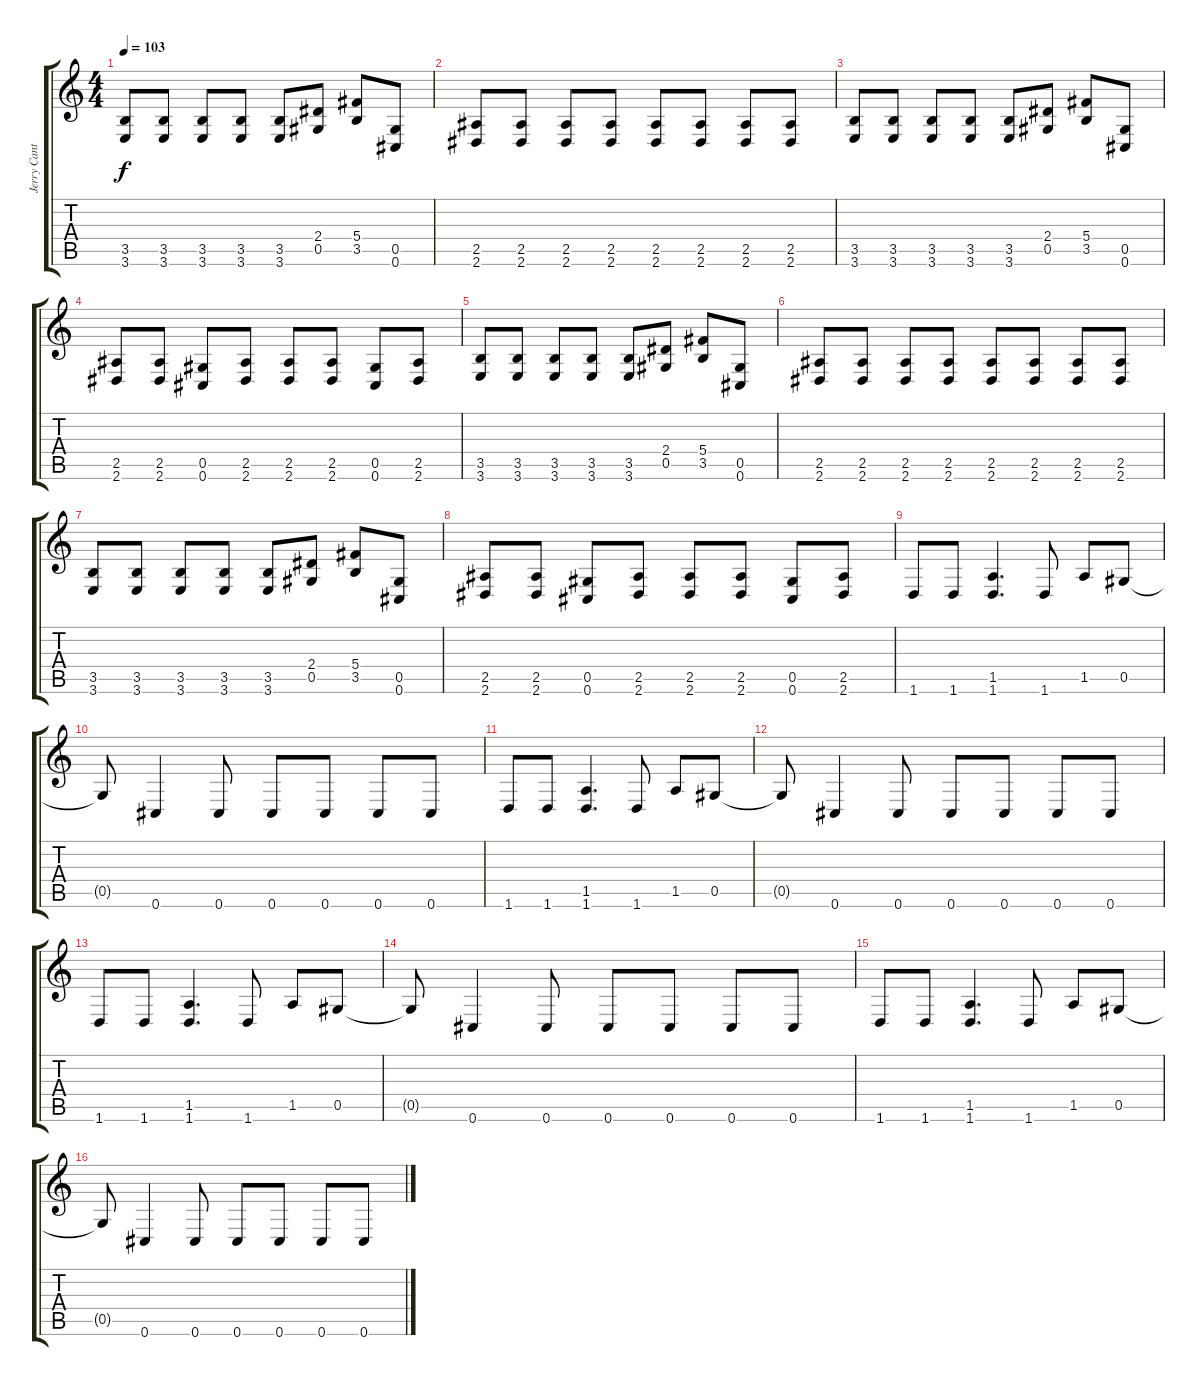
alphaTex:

\track ("Jerry Cantrell" "Jerry Cant") {instrument overdrivenguitar}
\staff {score tabs}
\tuning (Eb4 Bb3 Gb3 Db3 Ab2 Db2) {hide}
\ts (4 4)
\tempo 103
\clef g2
\ks c
(3.5 3.6).8{dy f} (3.5 3.6).8 (3.5 3.6).8 (3.5 3.6).8 (3.5 3.6).8 (2.4 0.5).8 (5.4 3.5).8 (0.5 0.6).8 |
(2.5 2.6).8 (2.5 2.6).8 (2.5 2.6).8 (2.5 2.6).8 (2.5 2.6).8 (2.5 2.6).8 (2.5 2.6).8 (2.5 2.6).8 |
(3.5 3.6).8 (3.5 3.6).8 (3.5 3.6).8 (3.5 3.6).8 (3.5 3.6).8 (2.4 0.5).8 (5.4 3.5).8 (0.5 0.6).8 |
(2.5 2.6).8 (2.5 2.6).8 (0.5 0.6).8 (2.5 2.6).8 (2.5 2.6).8 (2.5 2.6).8 (0.5 0.6).8 (2.5 2.6).8 |
(3.5 3.6).8 (3.5 3.6).8 (3.5 3.6).8 (3.5 3.6).8 (3.5 3.6).8 (2.4 0.5).8 (5.4 3.5).8 (0.5 0.6).8 |
(2.5 2.6).8 (2.5 2.6).8 (2.5 2.6).8 (2.5 2.6).8 (2.5 2.6).8 (2.5 2.6).8 (2.5 2.6).8 (2.5 2.6).8 |
(3.5 3.6).8 (3.5 3.6).8 (3.5 3.6).8 (3.5 3.6).8 (3.5 3.6).8 (2.4 0.5).8 (5.4 3.5).8 (0.5 0.6).8 |
(2.5 2.6).8 (2.5 2.6).8 (0.5 0.6).8 (2.5 2.6).8 (2.5 2.6).8 (2.5 2.6).8 (0.5 0.6).8 (2.5 2.6).8 |
1.6.8 1.6.8 (1.5 1.6).4{d} 1.6.8 1.5.8 0.5.8 |
0.5{t}.8 0.6.4 0.6.8 0.6.8 0.6.8 0.6.8 0.6.8 |
1.6.8 1.6.8 (1.5 1.6).4{d} 1.6.8 1.5.8 0.5.8 |
0.5{t}.8 0.6.4 0.6.8 0.6.8 0.6.8 0.6.8 0.6.8 |
1.6.8 1.6.8 (1.5 1.6).4{d} 1.6.8 1.5.8 0.5.8 |
0.5{t}.8 0.6.4 0.6.8 0.6.8 0.6.8 0.6.8 0.6.8 |
1.6.8 1.6.8 (1.5 1.6).4{d} 1.6.8 1.5.8 0.5.8 |
0.5{t}.8 0.6.4 0.6.8 0.6.8 0.6.8 0.6.8 0.6.8
